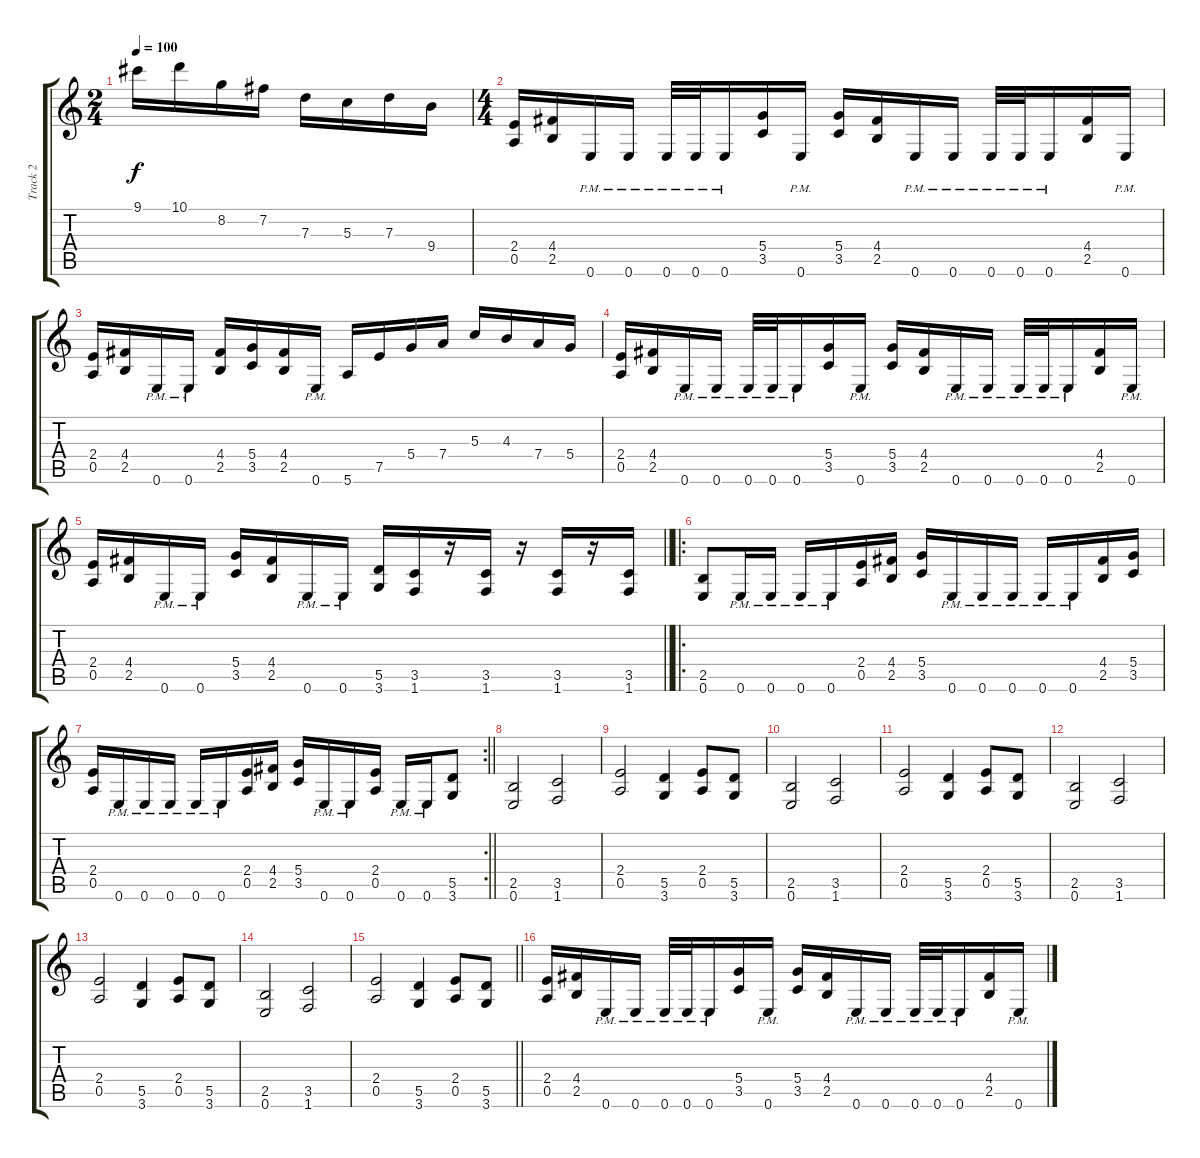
\track ("Track 2" "Track 2") {instrument distortionguitar}
\staff {score tabs}
\tuning (E4 B3 G3 D3 A2 E2) {hide}
\ts (2 4)
\tempo 100
\clef g2
\ks c
9.1.16{dy f} 10.1.16 8.2.16 7.2.16 7.3.16 5.3.16 7.3.16 9.4.16 |
\ts (4 4)
(2.4 0.5).16 (4.4 2.5).16 0.6{pm}.16 0.6{pm}.16 0.6{pm}.32 0.6{pm}.32 0.6{pm}.16 (5.4 3.5).16 0.6{pm}.16 (5.4 3.5).16 (4.4 2.5).16 0.6{pm}.16 0.6{pm}.16 0.6{pm}.32 0.6{pm}.32 0.6{pm}.16 (4.4 2.5).16 0.6{pm}.16 |
(2.4 0.5).16 (4.4 2.5).16 0.6{pm}.16 0.6{pm}.16 (4.4 2.5).16 (5.4 3.5).16 (4.4 2.5).16 0.6{pm}.16 5.6.16 7.5.16 5.4.16 7.4.16 5.3.16 4.3.16 7.4.16 5.4.16 |
(2.4 0.5).16 (4.4 2.5).16 0.6{pm}.16 0.6{pm}.16 0.6{pm}.32 0.6{pm}.32 0.6{pm}.16 (5.4 3.5).16 0.6{pm}.16 (5.4 3.5).16 (4.4 2.5).16 0.6{pm}.16 0.6{pm}.16 0.6{pm}.32 0.6{pm}.32 0.6{pm}.16 (4.4 2.5).16 0.6{pm}.16 |
\barLineRight lightlight
(2.4 0.5).16 (4.4 2.5).16 0.6{pm}.16 0.6{pm}.16 (5.4 3.5).16 (4.4 2.5).16 0.6{pm}.16 0.6{pm}.16 (5.5 3.6).16 (3.5 1.6).16 r.16 (3.5 1.6).16 r.16 (3.5 1.6).16 r.16 (3.5 1.6).16 |
\ro
\section ("" "")
(2.5 0.6).8 0.6{pm}.16 0.6{pm}.16 0.6{pm}.16 0.6{pm}.16 (2.4 0.5).16 (4.4 2.5).16 (5.4 3.5).16 0.6{pm}.16 0.6{pm}.16 0.6{pm}.16 0.6{pm}.16 0.6{pm}.16 (4.4 2.5).16 (5.4 3.5).16 |
\rc 2
\barLineRight lightlight
(2.4 0.5).16 0.6{pm}.16 0.6{pm}.16 0.6{pm}.16 0.6{pm}.16 0.6{pm}.16 (2.4 0.5).16 (4.4 2.5).16 (5.4 3.5).16 0.6{pm}.16 0.6{pm}.16 (2.4 0.5).16 0.6{pm}.16 0.6{pm}.16 (5.5 3.6).8 |
\section ("" "")
(2.5 0.6).2 (3.5 1.6).2 |
(2.4 0.5).2 (5.5 3.6).4 (2.4 0.5).8 (5.5 3.6).8 |
(2.5 0.6).2 (3.5 1.6).2 |
(2.4 0.5).2 (5.5 3.6).4 (2.4 0.5).8 (5.5 3.6).8 |
(2.5 0.6).2 (3.5 1.6).2 |
(2.4 0.5).2 (5.5 3.6).4 (2.4 0.5).8 (5.5 3.6).8 |
(2.5 0.6).2 (3.5 1.6).2 |
\barLineRight lightlight
(2.4 0.5).2 (5.5 3.6).4 (2.4 0.5).8 (5.5 3.6).8 |
\section ("" "")
(2.4 0.5).16 (4.4 2.5).16 0.6{pm}.16 0.6{pm}.16 0.6{pm}.32 0.6{pm}.32 0.6{pm}.16 (5.4 3.5).16 0.6{pm}.16 (5.4 3.5).16 (4.4 2.5).16 0.6{pm}.16 0.6{pm}.16 0.6{pm}.32 0.6{pm}.32 0.6{pm}.16 (4.4 2.5).16 0.6{pm}.16
